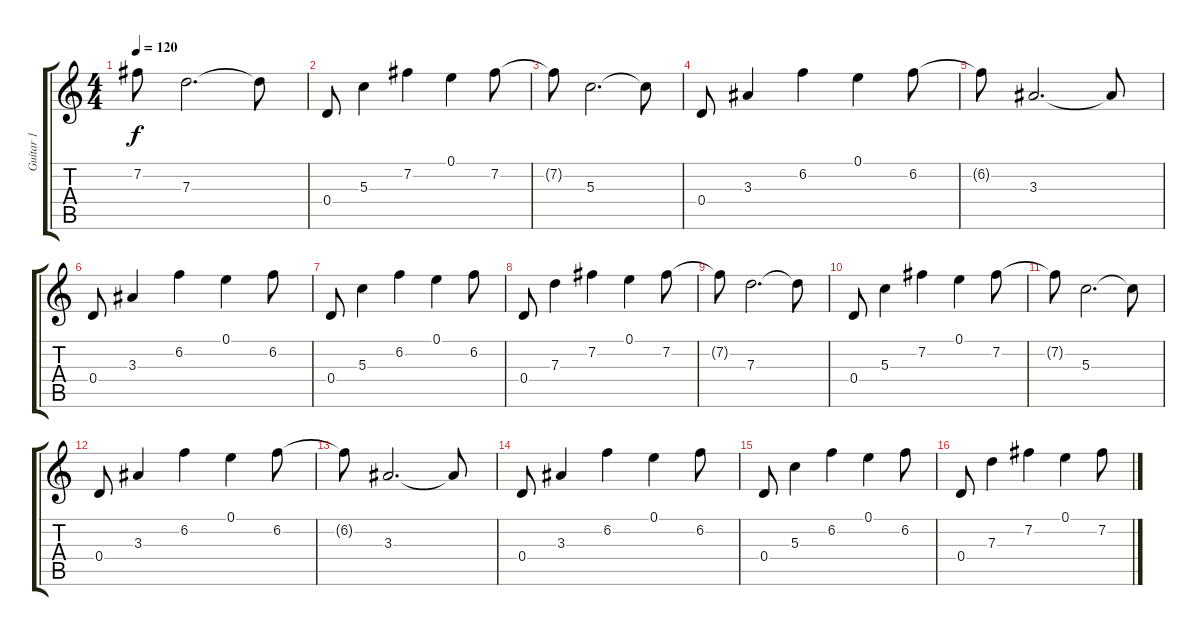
\track ("Guitar 1" "Guitar 1") {instrument electricguitarclean}
\staff {score tabs}
\tuning (E4 B3 G3 D3 A2 E2) {hide}
\ts (4 4)
\tempo 120
\clef g2
\ks c
7.2{t}.8{dy f} 7.3.2{d} 7.3{t}.8 |
0.4.8 5.3.4 7.2.4 0.1.4 7.2.8 |
7.2{t}.8 5.3.2{d} 5.3{t}.8 |
0.4.8 3.3.4 6.2.4 0.1.4 6.2.8 |
6.2{t}.8 3.3.2{d} 3.3{t}.8 |
0.4.8 3.3.4 6.2.4 0.1.4 6.2.8 |
0.4.8 5.3.4 6.2.4 0.1.4 6.2.8 |
0.4.8 7.3.4 7.2.4 0.1.4 7.2.8 |
7.2{t}.8 7.3.2{d} 7.3{t}.8 |
0.4.8 5.3.4 7.2.4 0.1.4 7.2.8 |
7.2{t}.8 5.3.2{d} 5.3{t}.8 |
0.4.8 3.3.4 6.2.4 0.1.4 6.2.8 |
6.2{t}.8 3.3.2{d} 3.3{t}.8 |
0.4.8 3.3.4 6.2.4 0.1.4 6.2.8 |
0.4.8 5.3.4 6.2.4 0.1.4 6.2.8 |
0.4.8 7.3.4 7.2.4 0.1.4 7.2.8
